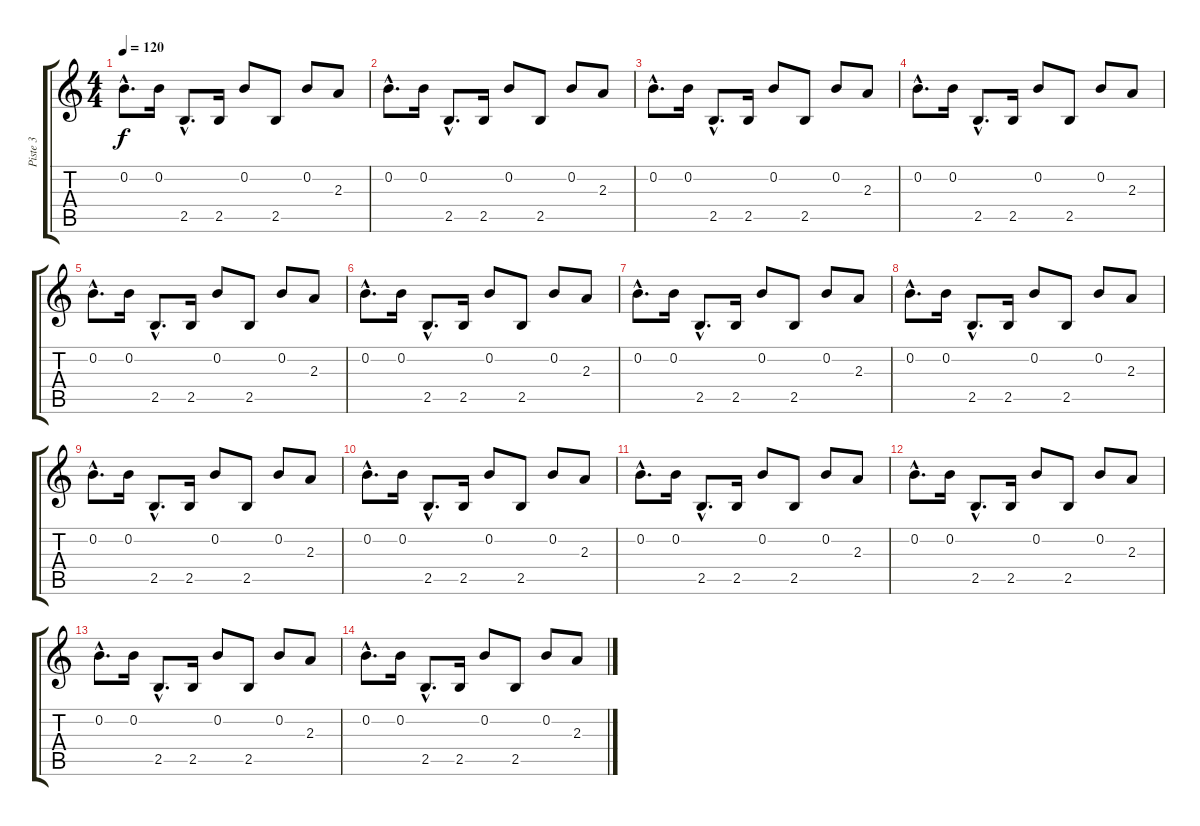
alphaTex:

\track ("Piste 3" "Piste 3") {instrument synthbass1}
\staff {score tabs}
\tuning (E4 B3 G3 D3 A2 E2) {hide}
\ts (4 4)
\tempo 120
\clef g2
\ks c
0.2{hac}.8{d dy f} 0.2.16 2.5{hac}.8{d} 2.5.16 0.2.8 2.5.8 0.2.8 2.3.8 |
0.2{hac}.8{d} 0.2.16 2.5{hac}.8{d} 2.5.16 0.2.8 2.5.8 0.2.8 2.3.8 |
0.2{hac}.8{d} 0.2.16 2.5{hac}.8{d} 2.5.16 0.2.8 2.5.8 0.2.8 2.3.8 |
0.2{hac}.8{d} 0.2.16 2.5{hac}.8{d} 2.5.16 0.2.8 2.5.8 0.2.8 2.3.8 |
0.2{hac}.8{d} 0.2.16 2.5{hac}.8{d} 2.5.16 0.2.8 2.5.8 0.2.8 2.3.8 |
0.2{hac}.8{d} 0.2.16 2.5{hac}.8{d} 2.5.16 0.2.8 2.5.8 0.2.8 2.3.8 |
0.2{hac}.8{d} 0.2.16 2.5{hac}.8{d} 2.5.16 0.2.8 2.5.8 0.2.8 2.3.8 |
0.2{hac}.8{d} 0.2.16 2.5{hac}.8{d} 2.5.16 0.2.8 2.5.8 0.2.8 2.3.8 |
0.2{hac}.8{d} 0.2.16 2.5{hac}.8{d} 2.5.16 0.2.8 2.5.8 0.2.8 2.3.8 |
0.2{hac}.8{d} 0.2.16 2.5{hac}.8{d} 2.5.16 0.2.8 2.5.8 0.2.8 2.3.8 |
0.2{hac}.8{d} 0.2.16 2.5{hac}.8{d} 2.5.16 0.2.8 2.5.8 0.2.8 2.3.8 |
0.2{hac}.8{d} 0.2.16 2.5{hac}.8{d} 2.5.16 0.2.8 2.5.8 0.2.8 2.3.8 |
0.2{hac}.8{d} 0.2.16 2.5{hac}.8{d} 2.5.16 0.2.8 2.5.8 0.2.8 2.3.8 |
0.2{hac}.8{d} 0.2.16 2.5{hac}.8{d} 2.5.16 0.2.8 2.5.8 0.2.8 2.3.8
